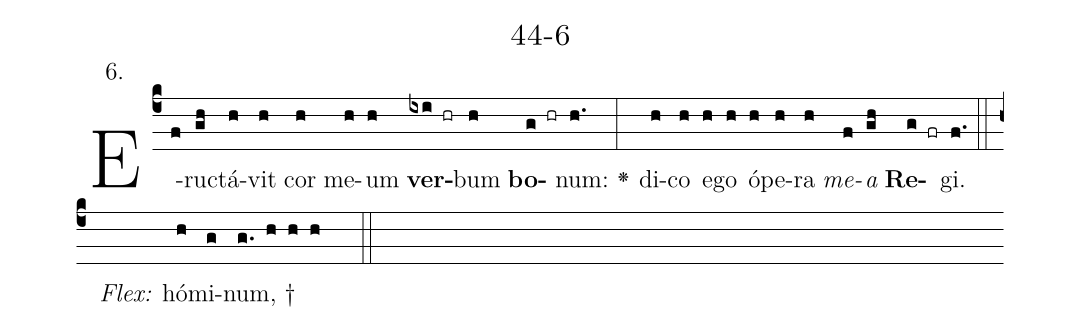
name: 44-6;
annotation: 6.;
%%
(c4)E(f)ruc(gh)tá(h)vit(h) cor(h) me(h)um(h) <b>ver</b>(ixi hr)bum(h) <b>bo</b>(g hr)num:(h.) <v>\greheightstar</v>(:) di(h)co(h) e(h)go(h) ó(h)pe(h)ra(h) <i>me</i>(f)<i>a</i>(gh) <b>Re</b>(g fr)gi.(f.) (::)
<i>Flex:</i>()  hó(h)mi(g)num, †(g. h h h  ::)

%E(h) u(h) o(f) u(gh) a(g) e.(f.) (::)
